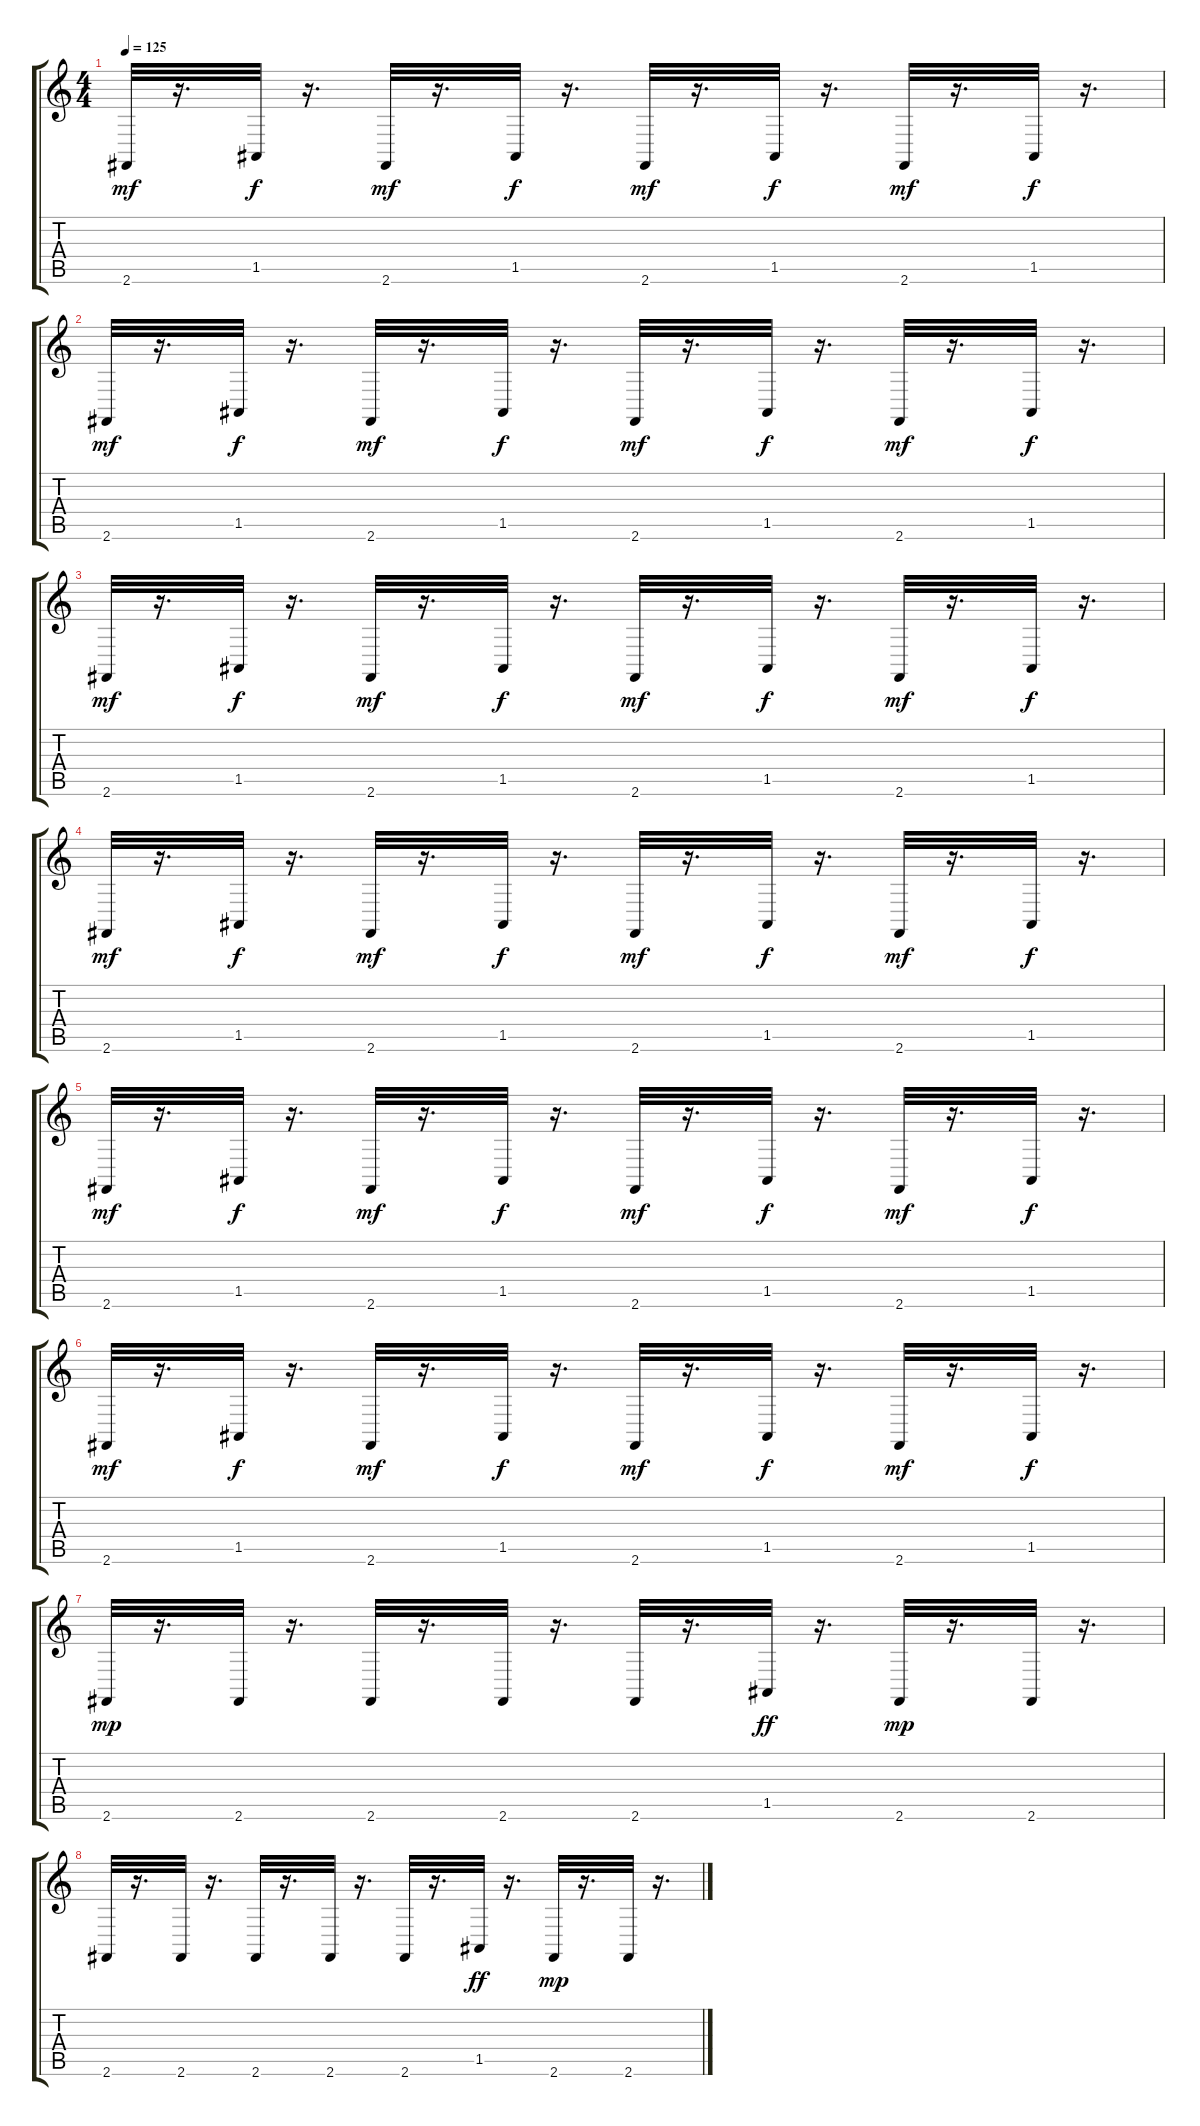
\track "" {instrument acousticgrandpiano}
\staff {score tabs}
\tuning (E4 B3 G3 D3 A2 E2) {hide}
\ts (4 4)
\tempo 125
\clef g2
\ks c
2.6.32{dy mf} r.16{d} 1.5.32{dy f} r.16{d} 2.6.32{dy mf} r.16{d} 1.5.32{dy f} r.16{d} 2.6.32{dy mf} r.16{d} 1.5.32{dy f} r.16{d} 2.6.32{dy mf} r.16{d} 1.5.32{dy f} r.16{d} |
2.6.32{dy mf} r.16{d} 1.5.32{dy f} r.16{d} 2.6.32{dy mf} r.16{d} 1.5.32{dy f} r.16{d} 2.6.32{dy mf} r.16{d} 1.5.32{dy f} r.16{d} 2.6.32{dy mf} r.16{d} 1.5.32{dy f} r.16{d} |
2.6.32{dy mf} r.16{d} 1.5.32{dy f} r.16{d} 2.6.32{dy mf} r.16{d} 1.5.32{dy f} r.16{d} 2.6.32{dy mf} r.16{d} 1.5.32{dy f} r.16{d} 2.6.32{dy mf} r.16{d} 1.5.32{dy f} r.16{d} |
2.6.32{dy mf} r.16{d} 1.5.32{dy f} r.16{d} 2.6.32{dy mf} r.16{d} 1.5.32{dy f} r.16{d} 2.6.32{dy mf} r.16{d} 1.5.32{dy f} r.16{d} 2.6.32{dy mf} r.16{d} 1.5.32{dy f} r.16{d} |
2.6.32{dy mf} r.16{d} 1.5.32{dy f} r.16{d} 2.6.32{dy mf} r.16{d} 1.5.32{dy f} r.16{d} 2.6.32{dy mf} r.16{d} 1.5.32{dy f} r.16{d} 2.6.32{dy mf} r.16{d} 1.5.32{dy f} r.16{d} |
2.6.32{dy mf} r.16{d} 1.5.32{dy f} r.16{d} 2.6.32{dy mf} r.16{d} 1.5.32{dy f} r.16{d} 2.6.32{dy mf} r.16{d} 1.5.32{dy f} r.16{d} 2.6.32{dy mf} r.16{d} 1.5.32{dy f} r.16{d} |
2.6.32{dy mp} r.16{d} 2.6.32 r.16{d} 2.6.32 r.16{d} 2.6.32 r.16{d} 2.6.32 r.16{d} 1.5.32{dy ff} r.16{d} 2.6.32{dy mp} r.16{d} 2.6.32 r.16{d} |
2.6.32 r.16{d} 2.6.32 r.16{d} 2.6.32 r.16{d} 2.6.32 r.16{d} 2.6.32 r.16{d} 1.5.32{dy ff} r.16{d} 2.6.32{dy mp} r.16{d} 2.6.32 r.16{d}
